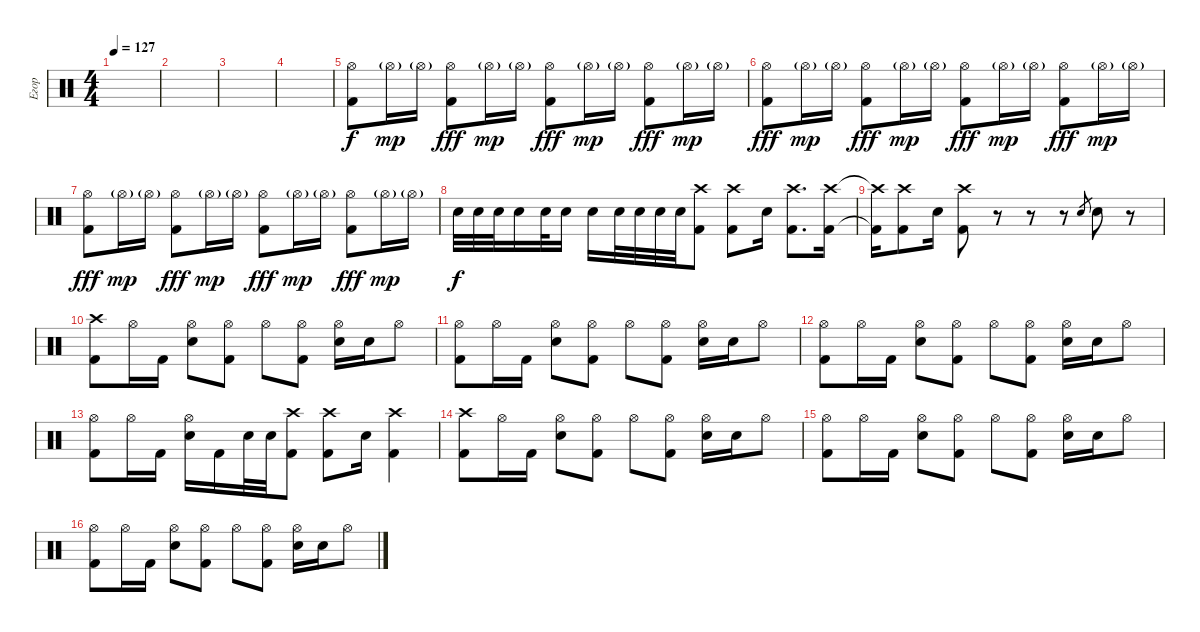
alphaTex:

\track ("Егор" "Егор") {instrument percussion}
\staff {score}
\articulation defaults
\ts (4 4)
\tempo 127
\clef neutral
\ks c
|
|
|
|
("Hi-Hat (open)" "Kick (hit) 2").8 "Hi-Hat (open)"{g}.16{dy mp} "Hi-Hat (open)"{g}.16 ("Hi-Hat (open)" "Kick (hit) 2").8{dy fff} "Hi-Hat (open)"{g}.16{dy mp} "Hi-Hat (open)"{g}.16 ("Hi-Hat (open)" "Kick (hit) 2").8{dy fff} "Hi-Hat (open)"{g}.16{dy mp} "Hi-Hat (open)"{g}.16 ("Hi-Hat (open)" "Kick (hit) 2").8{dy fff} "Hi-Hat (open)"{g}.16{dy mp} "Hi-Hat (open)"{g}.16 |
("Hi-Hat (open)" "Kick (hit) 2").8{dy fff} "Hi-Hat (open)"{g}.16{dy mp} "Hi-Hat (open)"{g}.16 ("Hi-Hat (open)" "Kick (hit) 2").8{dy fff} "Hi-Hat (open)"{g}.16{dy mp} "Hi-Hat (open)"{g}.16 ("Hi-Hat (open)" "Kick (hit) 2").8{dy fff} "Hi-Hat (open)"{g}.16{dy mp} "Hi-Hat (open)"{g}.16 ("Hi-Hat (open)" "Kick (hit) 2").8{dy fff} "Hi-Hat (open)"{g}.16{dy mp} "Hi-Hat (open)"{g}.16 |
("Hi-Hat (open)" "Kick (hit) 2").8{dy fff} "Hi-Hat (open)"{g}.16{dy mp} "Hi-Hat (open)"{g}.16 ("Hi-Hat (open)" "Kick (hit) 2").8{dy fff} "Hi-Hat (open)"{g}.16{dy mp} "Hi-Hat (open)"{g}.16 ("Hi-Hat (open)" "Kick (hit) 2").8{dy fff} "Hi-Hat (open)"{g}.16{dy mp} "Hi-Hat (open)"{g}.16 ("Hi-Hat (open)" "Kick (hit) 2").8{dy fff} "Hi-Hat (open)"{g}.16{dy mp} "Hi-Hat (open)"{g}.16 |
"Electric Snare (hit)".32{dy f} "Electric Snare (hit)".32 "Electric Snare (hit)".32 "Electric Snare (hit)".16 "Electric Snare (hit)".32 "Electric Snare (hit)".16 "Electric Snare (hit)".16 "Electric Snare (hit)".32 "Electric Snare (hit)".32 "Electric Snare (hit)".32 "Electric Snare (hit)".32 ("Crash high (hit)" "Kick (hit) 2").8 ("Crash high (hit)" "Kick (hit) 2").8 "Electric Snare (hit)".16 ("Crash high (hit)" "Kick (hit) 2").8{d} ("Crash high (hit)" "Kick (hit) 2").16 |
("Crash high (hit)"{t} "Kick (hit) 2"{t}).16 ("Crash high (hit)" "Kick (hit) 2").8 "Electric Snare (hit)".16 ("Crash high (hit)" "Kick (hit) 2").8 r.8 r.8 r.8 "Electric Snare (hit)".8{gr} "Electric Snare (hit)".8 r.8 |
("Crash high (hit)" "Kick (hit) 2").8 "Hi-Hat (open)".16 "Kick (hit) 2".16 ("Hi-Hat (open)" "Electric Snare (hit)").8 ("Hi-Hat (open)" "Kick (hit) 2").8 "Hi-Hat (open)".8 ("Hi-Hat (open)" "Kick (hit) 2").8 ("Hi-Hat (open)" "Electric Snare (hit)").16 "Electric Snare (hit)".16 "Hi-Hat (open)".8 |
("Hi-Hat (open)" "Kick (hit) 2").8 "Hi-Hat (open)".16 "Kick (hit) 2".16 ("Hi-Hat (open)" "Electric Snare (hit)").8 ("Hi-Hat (open)" "Kick (hit) 2").8 "Hi-Hat (open)".8 ("Hi-Hat (open)" "Kick (hit) 2").8 ("Hi-Hat (open)" "Electric Snare (hit)").16 "Electric Snare (hit)".16 "Hi-Hat (open)".8 |
("Hi-Hat (open)" "Kick (hit) 2").8 "Hi-Hat (open)".16 "Kick (hit) 2".16 ("Hi-Hat (open)" "Electric Snare (hit)").8 ("Hi-Hat (open)" "Kick (hit) 2").8 "Hi-Hat (open)".8 ("Hi-Hat (open)" "Kick (hit) 2").8 ("Hi-Hat (open)" "Electric Snare (hit)").16 "Electric Snare (hit)".16 "Hi-Hat (open)".8 |
("Hi-Hat (open)" "Kick (hit) 2").8 "Hi-Hat (open)".16 "Kick (hit) 2".16 ("Hi-Hat (open)" "Electric Snare (hit)").16 "Kick (hit) 2".16 "Electric Snare (hit)".32 "Electric Snare (hit)".32 ("Crash high (hit)" "Kick (hit) 2").8 ("Crash high (hit)" "Kick (hit) 2").8 "Electric Snare (hit)".16 ("Crash high (hit)" "Kick (hit) 2").4 |
("Crash high (hit)" "Kick (hit) 2").8 "Hi-Hat (open)".16 "Kick (hit) 2".16 ("Hi-Hat (open)" "Electric Snare (hit)").8 ("Hi-Hat (open)" "Kick (hit) 2").8 "Hi-Hat (open)".8 ("Hi-Hat (open)" "Kick (hit) 2").8 ("Hi-Hat (open)" "Electric Snare (hit)").16 "Electric Snare (hit)".16 "Hi-Hat (open)".8 |
("Hi-Hat (open)" "Kick (hit) 2").8 "Hi-Hat (open)".16 "Kick (hit) 2".16 ("Hi-Hat (open)" "Electric Snare (hit)").8 ("Hi-Hat (open)" "Kick (hit) 2").8 "Hi-Hat (open)".8 ("Hi-Hat (open)" "Kick (hit) 2").8 ("Hi-Hat (open)" "Electric Snare (hit)").16 "Electric Snare (hit)".16 "Hi-Hat (open)".8 |
("Hi-Hat (open)" "Kick (hit) 2").8 "Hi-Hat (open)".16 "Kick (hit) 2".16 ("Hi-Hat (open)" "Electric Snare (hit)").8 ("Hi-Hat (open)" "Kick (hit) 2").8 "Hi-Hat (open)".8 ("Hi-Hat (open)" "Kick (hit) 2").8 ("Hi-Hat (open)" "Electric Snare (hit)").16 "Electric Snare (hit)".16 "Hi-Hat (open)".8
